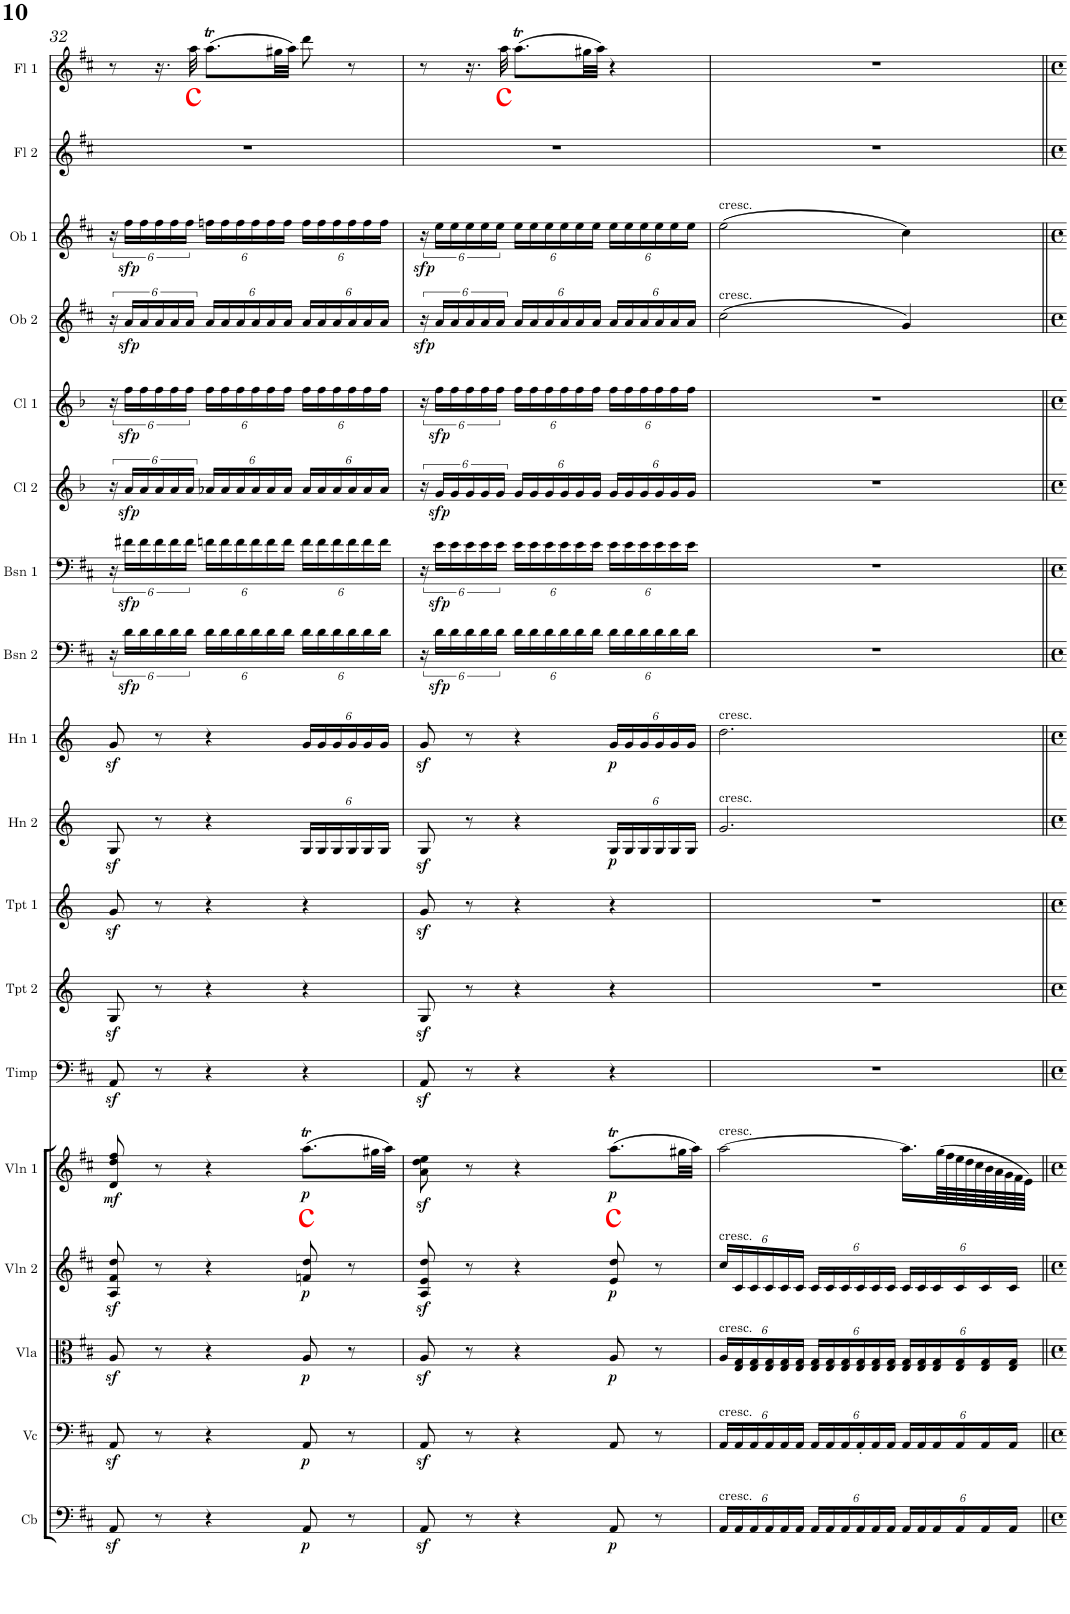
**kern	**dynam	**kern	**dynam	**kern	**dynam	**kern	**dynam	**kern	**text	**dynam	**kern	**kern	**kern	**kern	**dynam	**kern	**dynam	**kern	**dynam	**kern	**dynam	**kern	**dynam	**kern	**dynam	**kern	**dynam	**kern	**dynam	**kern	**kern	**text
*part18	*part18	*part17	*part17	*part16	*part16	*part15	*part15	*part14	*part14	*part14	*part13	*part12	*part11	*part10	*part10	*part9	*part9	*part8	*part8	*part7	*part7	*part6	*part6	*part5	*part5	*part4	*part4	*part3	*part3	*part2	*part1	*part1
*staff18	*staff18	*staff17	*staff17	*staff16	*staff16	*staff15	*staff15	*staff14	*staff14	*staff14	*staff13	*staff12	*staff11	*staff10	*staff10	*staff9	*staff9	*staff8	*staff8	*staff7	*staff7	*staff6	*staff6	*staff5	*staff5	*staff4	*staff4	*staff3	*staff3	*staff2	*staff1	*staff1
*I"Contrabass	*	*I"Violoncello	*	*I"Viola	*	*I"Violin 2	*	*I"Violin 1	*	*	*I"Timpani	*I"D Trumpet 2	*I"D Trumpet 1	*I"D Horn 2	*	*I"D Horn 1	*	*I"Bassoon 2	*	*I"Bassoon 1	*	*I"A Clarinet 2	*	*I"A Clarinet 1	*	*I"Oboe 2	*	*I"Oboe 1	*	*I"Flute 2	*I"Flute 1	*
*I'Cb	*	*I'Vc	*	*I'Vla	*	*I'Vln 2	*	*I'Vln 1	*	*	*I'Timp	*I'Tpt 2	*I'Tpt 1	*I'Hn 2	*	*I'Hn 1	*	*I'Bsn 2	*	*I'Bsn 1	*	*I'Cl 2	*	*I'Cl 1	*	*I'Ob 2	*	*I'Ob 1	*	*I'Fl 2	*I'Fl 1	*
!!LO:PB:g=z
*clefF4	*	*clefF4	*	*clefC3	*	*clefG2	*	*clefG2	*	*	*clefF4	*clefG2	*clefG2	*clefG2	*	*clefG2	*	*clefF4	*	*clefF4	*	*clefG2	*	*clefG2	*	*clefG2	*	*clefG2	*	*clefG2	*clefG2	*
*Trd7c12	*	*	*	*	*	*	*	*	*	*	*	*Trd-1c-2	*Trd-1c-2	*Trd6c10	*	*Trd6c10	*	*	*	*	*	*Trd2c3	*	*Trd2c3	*	*	*	*	*	*	*	*
*k[f#c#]	*	*k[f#c#]	*	*k[f#c#]	*	*k[f#c#]	*	*k[f#c#]	*	*	*k[f#c#]	*k[]	*k[]	*k[]	*	*k[]	*	*k[f#c#]	*	*k[f#c#]	*	*k[b-]	*	*k[b-]	*	*k[f#c#]	*	*k[f#c#]	*	*k[f#c#]	*k[f#c#]	*
*M3/4	*	*M3/4	*	*M3/4	*	*M3/4	*	*M3/4	*	*	*M3/4	*M3/4	*M3/4	*M3/4	*	*M3/4	*	*M3/4	*	*M3/4	*	*M3/4	*	*M3/4	*	*M3/4	*	*M3/4	*	*M3/4	*M3/4	*
=32	=32	=32	=32	=32	=32	=32	=32	=32	=32	=32	=32	=32	=32	=32	=32	=32	=32	=32	=32	=32	=32	=32	=32	=32	=32	=32	=32	=32	=32	=32	=32	=32
!	!	!	!	!	!	!	!	!	!	!LO:DY:b	!	!	!	!	!	!	!	!	!	!	!	!	!	!	!	!	!	!	!	!	!	!
8AAz</	.	8AAz</	.	8Az</	.	8A/z< 8f#/z< 8dd/z<	.	8d/ 8dd/ 8ff#/	.	mf	8AAz</	8Gz</	8gz</	8Gz</	.	8gz</	.	24r	.	24r	.	24r	.	24r	.	24r	.	24r	.	2.r	8r	.
!	!	!	!	!	!	!	!	!	!	!	!	!	!	!	!	!	!	!	!LO:DY:b	!	!LO:DY:b	!	!LO:DY:b	!	!LO:DY:b	!	!LO:DY:b	!	!LO:DY:b	!	!	!
.	.	.	.	.	.	.	.	.	.	.	.	.	.	.	.	.	.	24d\LL	sfp	24f#X\LL	sfp	24a/LL	sfp	24ff\LL	sfp	24a/LL	sfp	24ff#\LL	sfp	.	.	.
.	.	.	.	.	.	.	.	.	.	.	.	.	.	.	.	.	.	24d\	.	24f#\	.	24a/	.	24ff\	.	24a/	.	24ff#\	.	.	.	.
8r	.	8r	.	8r	.	8r	.	8r	.	.	8r	8r	8r	8r	.	8r	.	24d\	.	24f#\	.	24a/	.	24ff\	.	24a/	.	24ff#\	.	.	16.r	.
.	.	.	.	.	.	.	.	.	.	.	.	.	.	.	.	.	.	24d\	.	24f#\	.	24a/	.	24ff\	.	24a/	.	24ff#\	.	.	.	.
.	.	.	.	.	.	.	.	.	.	.	.	.	.	.	.	.	.	24d\JJ	.	24f#\JJ	.	24a/JJ	.	24ff\JJ	.	24a/JJ	.	24ff#\JJ	.	.	.	.
!	!	!	!	!	!	!	!	!	!	!	!	!	!	!	!	!	!	!	!	!	!	!	!	!	!	!	!	!	!	!	!	!LO:LY:b:color=#FF0000
.	.	.	.	.	.	.	.	.	.	.	.	.	.	.	.	.	.	.	.	.	.	.	.	.	.	.	.	.	.	.	32aa\	c
*	*	*	*	*	*	*	*	*	*	*	*	*	*	*	*	*	*	*Xbrackettup	*	*Xbrackettup	*	*Xbrackettup	*	*Xbrackettup	*	*Xbrackettup	*	*Xbrackettup	*	*	*	*
4r	.	4r	.	4r	.	4r	.	4r	.	.	4r	4r	4r	4r	.	4r	.	24d\LL	.	24fn\LL	.	24a-X/LL	.	24ff\LL	.	24a/LL	.	24ffn\LL	.	.	(8.aaT\L	.
.	.	.	.	.	.	.	.	.	.	.	.	.	.	.	.	.	.	24d\	.	24f\	.	24a-/	.	24ff\	.	24a/	.	24ff\	.	.	.	.
.	.	.	.	.	.	.	.	.	.	.	.	.	.	.	.	.	.	24d\	.	24f\	.	24a-/	.	24ff\	.	24a/	.	24ff\	.	.	.	.
.	.	.	.	.	.	.	.	.	.	.	.	.	.	.	.	.	.	24d\	.	24f\	.	24a-/	.	24ff\	.	24a/	.	24ff\	.	.	.	.
.	.	.	.	.	.	.	.	.	.	.	.	.	.	.	.	.	.	24d\	.	24f\	.	24a-/	.	24ff\	.	24a/	.	24ff\	.	.	.	.
.	.	.	.	.	.	.	.	.	.	.	.	.	.	.	.	.	.	.	.	.	.	.	.	.	.	.	.	.	.	.	32gg#X\LL	.
.	.	.	.	.	.	.	.	.	.	.	.	.	.	.	.	.	.	24d\JJ	.	24f\JJ	.	24a-/JJ	.	24ff\JJ	.	24a/JJ	.	24ff\JJ	.	.	.	.
.	.	.	.	.	.	.	.	.	.	.	.	.	.	.	.	.	.	.	.	.	.	.	.	.	.	.	.	.	.	.	32aa\JJJ)	.
!	!	!	!	!	!	!	!	!	!LO:LY:b:color=#FF0000	!	!	!	!	!	!	!	!	!	!	!	!	!	!	!	!	!	!	!	!	!	!	!
*	*	*	*	*	*	*	*	*	*	*	*	*	*	*Xbrackettup	*	*Xbrackettup	*	*	*	*	*	*	*	*	*	*	*	*	*	*	*	*
!	!LO:DY:b	!	!LO:DY:b	!	!LO:DY:b	!	!LO:DY:b	!	!	!LO:DY:b	!	!	!	!	!	!	!	!	!	!	!	!	!	!	!	!	!	!	!	!	!	!
8AA/	p	8AA/	p	8A/	p	8fn/ 8dd/	p	(8.aaT\L	c	p	4r	4r	4r	24G/LL	.	24g/LL	.	24d\LL	.	24f\LL	.	24a-/LL	.	24ff\LL	.	24a/LL	.	24ff\LL	.	.	8ddd\	.
.	.	.	.	.	.	.	.	.	.	.	.	.	.	24G/	.	24g/	.	24d\	.	24f\	.	24a-/	.	24ff\	.	24a/	.	24ff\	.	.	.	.
.	.	.	.	.	.	.	.	.	.	.	.	.	.	24G/	.	24g/	.	24d\	.	24f\	.	24a-/	.	24ff\	.	24a/	.	24ff\	.	.	.	.
8r	.	8r	.	8r	.	8r	.	.	.	.	.	.	.	24G/	.	24g/	.	24d\	.	24f\	.	24a-/	.	24ff\	.	24a/	.	24ff\	.	.	8r	.
.	.	.	.	.	.	.	.	.	.	.	.	.	.	24G/	.	24g/	.	24d\	.	24f\	.	24a-/	.	24ff\	.	24a/	.	24ff\	.	.	.	.
.	.	.	.	.	.	.	.	32gg#X\LL	.	.	.	.	.	.	.	.	.	.	.	.	.	.	.	.	.	.	.	.	.	.	.	.
.	.	.	.	.	.	.	.	.	.	.	.	.	.	24G/JJ	.	24g/JJ	.	24d\JJ	.	24f\JJ	.	24a-/JJ	.	24ff\JJ	.	24a/JJ	.	24ff\JJ	.	.	.	.
.	.	.	.	.	.	.	.	32aa\JJJ)	.	.	.	.	.	.	.	.	.	.	.	.	.	.	.	.	.	.	.	.	.	.	.	.
=33	=33	=33	=33	=33	=33	=33	=33	=33	=33	=33	=33	=33	=33	=33	=33	=33	=33	=33	=33	=33	=33	=33	=33	=33	=33	=33	=33	=33	=33	=33	=33	=33
*	*	*	*	*	*	*	*	*	*	*	*	*	*	*	*	*	*	*brackettup	*	*brackettup	*	*brackettup	*	*brackettup	*	*brackettup	*	*brackettup	*	*	*	*
!	!	!	!	!	!	!	!	!	!	!	!	!	!	!	!	!	!	!	!	!	!	!	!	!	!	!	!LO:DY:b	!	!LO:DY:b	!	!	!
8AAz</	.	8AAz</	.	8Az</	.	8A/z< 8e/z< 8dd/z<	.	8a\z< 8dd\z< 8ee\z<	.	.	8AAz</	8Gz</	8gz</	8Gz</	.	8gz</	.	24r	.	24r	.	24r	.	24r	.	24r	sfp	24r	sfp	2.r	8r	.
!	!	!	!	!	!	!	!	!	!	!	!	!	!	!	!	!	!	!	!LO:DY:b	!	!LO:DY:b	!	!LO:DY:b	!	!LO:DY:b	!	!	!	!	!	!	!
.	.	.	.	.	.	.	.	.	.	.	.	.	.	.	.	.	.	24d\LL	sfp	24e\LL	sfp	24g/LL	sfp	24ff\LL	sfp	24a/LL	.	24ee\LL	.	.	.	.
.	.	.	.	.	.	.	.	.	.	.	.	.	.	.	.	.	.	24d\	.	24e\	.	24g/	.	24ff\	.	24a/	.	24ee\	.	.	.	.
8r	.	8r	.	8r	.	8r	.	8r	.	.	8r	8r	8r	8r	.	8r	.	24d\	.	24e\	.	24g/	.	24ff\	.	24a/	.	24ee\	.	.	16.r	.
.	.	.	.	.	.	.	.	.	.	.	.	.	.	.	.	.	.	24d\	.	24e\	.	24g/	.	24ff\	.	24a/	.	24ee\	.	.	.	.
.	.	.	.	.	.	.	.	.	.	.	.	.	.	.	.	.	.	24d\JJ	.	24e\JJ	.	24g/JJ	.	24ff\JJ	.	24a/JJ	.	24ee\JJ	.	.	.	.
!	!	!	!	!	!	!	!	!	!	!	!	!	!	!	!	!	!	!	!	!	!	!	!	!	!	!	!	!	!	!	!	!LO:LY:b:color=#FF0000
.	.	.	.	.	.	.	.	.	.	.	.	.	.	.	.	.	.	.	.	.	.	.	.	.	.	.	.	.	.	.	32aa\	c
*	*	*	*	*	*	*	*	*	*	*	*	*	*	*	*	*	*	*Xbrackettup	*	*Xbrackettup	*	*Xbrackettup	*	*Xbrackettup	*	*Xbrackettup	*	*Xbrackettup	*	*	*	*
4r	.	4r	.	4r	.	4r	.	4r	.	.	4r	4r	4r	4r	.	4r	.	24d\LL	.	24e\LL	.	24g/LL	.	24ff\LL	.	24a/LL	.	24ee\LL	.	.	(8.aaT\L	.
.	.	.	.	.	.	.	.	.	.	.	.	.	.	.	.	.	.	24d\	.	24e\	.	24g/	.	24ff\	.	24a/	.	24ee\	.	.	.	.
.	.	.	.	.	.	.	.	.	.	.	.	.	.	.	.	.	.	24d\	.	24e\	.	24g/	.	24ff\	.	24a/	.	24ee\	.	.	.	.
.	.	.	.	.	.	.	.	.	.	.	.	.	.	.	.	.	.	24d\	.	24e\	.	24g/	.	24ff\	.	24a/	.	24ee\	.	.	.	.
.	.	.	.	.	.	.	.	.	.	.	.	.	.	.	.	.	.	24d\	.	24e\	.	24g/	.	24ff\	.	24a/	.	24ee\	.	.	.	.
.	.	.	.	.	.	.	.	.	.	.	.	.	.	.	.	.	.	.	.	.	.	.	.	.	.	.	.	.	.	.	32gg#X\LL	.
.	.	.	.	.	.	.	.	.	.	.	.	.	.	.	.	.	.	24d\JJ	.	24e\JJ	.	24g/JJ	.	24ff\JJ	.	24a/JJ	.	24ee\JJ	.	.	.	.
.	.	.	.	.	.	.	.	.	.	.	.	.	.	.	.	.	.	.	.	.	.	.	.	.	.	.	.	.	.	.	32aa\JJJ)	.
!	!LO:DY:b	!	!	!	!LO:DY:b	!	!LO:DY:b	!	!LO:LY:b:color=#FF0000	!LO:DY:b	!	!	!	!	!LO:DY:b	!	!LO:DY:b	!	!	!	!	!	!	!	!	!	!	!	!	!	!	!
8AA/	p	8AA/	.	8A/	p	8e/ 8dd/	p	(8.aaT\L	c	p	4r	4r	4r	24G/LL	p	24g/LL	p	24d\LL	.	24e\LL	.	24g/LL	.	24ff\LL	.	24a/LL	.	24ee\LL	.	.	4r	.
.	.	.	.	.	.	.	.	.	.	.	.	.	.	24G/	.	24g/	.	24d\	.	24e\	.	24g/	.	24ff\	.	24a/	.	24ee\	.	.	.	.
.	.	.	.	.	.	.	.	.	.	.	.	.	.	24G/	.	24g/	.	24d\	.	24e\	.	24g/	.	24ff\	.	24a/	.	24ee\	.	.	.	.
8r	.	8r	.	8r	.	8r	.	.	.	.	.	.	.	24G/	.	24g/	.	24d\	.	24e\	.	24g/	.	24ff\	.	24a/	.	24ee\	.	.	.	.
.	.	.	.	.	.	.	.	.	.	.	.	.	.	24G/	.	24g/	.	24d\	.	24e\	.	24g/	.	24ff\	.	24a/	.	24ee\	.	.	.	.
.	.	.	.	.	.	.	.	32gg#X\LL	.	.	.	.	.	.	.	.	.	.	.	.	.	.	.	.	.	.	.	.	.	.	.	.
.	.	.	.	.	.	.	.	.	.	.	.	.	.	24G/JJ	.	24g/JJ	.	24d\JJ	.	24e\JJ	.	24g/JJ	.	24ff\JJ	.	24a/JJ	.	24ee\JJ	.	.	.	.
.	.	.	.	.	.	.	.	32aa\JJJ)	.	.	.	.	.	.	.	.	.	.	.	.	.	.	.	.	.	.	.	.	.	.	.	.
=34	=34	=34	=34	=34	=34	=34	=34	=34	=34	=34	=34	=34	=34	=34	=34	=34	=34	=34	=34	=34	=34	=34	=34	=34	=34	=34	=34	=34	=34	=34	=34	=34
*Xbrackettup	*	*Xbrackettup	*	*Xbrackettup	*	*Xbrackettup	*	*	*	*	*	*	*	*	*	*	*	*	*	*	*	*	*	*	*	*	*	*	*	*	*	*
!	!	!	!	!	!	!	!	!	!	!	!	!	!	!	!	!	!	!	!	!	!	!	!	!	!	!	!	!LO:TX:a:t=cresc.	!	!	!	!
!	!	!	!	!	!	!	!	!	!	!	!	!	!	!	!	!	!	!	!	!	!	!	!	!	!	!LO:TX:a:t=cresc.	!	!	!	!	!	!
!	!	!	!	!	!	!	!	!	!	!	!	!	!	!	!	!LO:TX:a:t=cresc.	!	!	!	!	!	!	!	!	!	!	!	!	!	!	!	!
!	!	!	!	!	!	!	!	!	!	!	!	!	!	!LO:TX:a:t=cresc.	!	!	!	!	!	!	!	!	!	!	!	!	!	!	!	!	!	!
!	!	!	!	!	!	!	!	!LO:TX:a:t=cresc.	!	!	!	!	!	!	!	!	!	!	!	!	!	!	!	!	!	!	!	!	!	!	!	!
!	!	!	!	!	!	!LO:TX:a:t=cresc.	!	!	!	!	!	!	!	!	!	!	!	!	!	!	!	!	!	!	!	!	!	!	!	!	!	!
!	!	!	!	!LO:TX:a:t=cresc.	!	!	!	!	!	!	!	!	!	!	!	!	!	!	!	!	!	!	!	!	!	!	!	!	!	!	!	!
!	!	!LO:TX:a:t=cresc.	!	!	!	!	!	!	!	!	!	!	!	!	!	!	!	!	!	!	!	!	!	!	!	!	!	!	!	!	!	!
!LO:TX:a:t=cresc.	!	!	!	!	!	!	!	!	!	!	!	!	!	!	!	!	!	!	!	!	!	!	!	!	!	!	!	!	!	!	!	!
24AA/LL	.	24AA/LL	.	24A/LL	.	24cc#/LL	.	[2aa\	.	.	2.r	2.r	2.r	2.g/	.	2.dd\	.	2.r	.	2.r	.	2.r	.	2.r	.	(2cc#\	.	(2ee\	.	2.r	2.r	.
24AA/	.	24AA/	.	24E/ 24G/	.	24c#/	.	.	.	.	.	.	.	.	.	.	.	.	.	.	.	.	.	.	.	.	.	.	.	.	.	.
24AA/	.	24AA/	.	24E/ 24G/	.	24c#/	.	.	.	.	.	.	.	.	.	.	.	.	.	.	.	.	.	.	.	.	.	.	.	.	.	.
24AA/	.	24AA/	.	24E/ 24G/	.	24c#/	.	.	.	.	.	.	.	.	.	.	.	.	.	.	.	.	.	.	.	.	.	.	.	.	.	.
24AA/	.	24AA/	.	24E/ 24G/	.	24c#/	.	.	.	.	.	.	.	.	.	.	.	.	.	.	.	.	.	.	.	.	.	.	.	.	.	.
24AA/JJ	.	24AA/JJ	.	24E/ 24G/JJ	.	24c#/JJ	.	.	.	.	.	.	.	.	.	.	.	.	.	.	.	.	.	.	.	.	.	.	.	.	.	.
24AA/LL	.	24AA/LL	.	24E/ 24G/LL	.	24c#/LL	.	.	.	.	.	.	.	.	.	.	.	.	.	.	.	.	.	.	.	.	.	.	.	.	.	.
24AA/	.	24AA/	.	24E/ 24G/	.	24c#/	.	.	.	.	.	.	.	.	.	.	.	.	.	.	.	.	.	.	.	.	.	.	.	.	.	.
24AA/	.	24AA/	.	24E/ 24G/	.	24c#/	.	.	.	.	.	.	.	.	.	.	.	.	.	.	.	.	.	.	.	.	.	.	.	.	.	.
24AA/	.	24AA'/	.	24E/ 24G/	.	24c#/	.	.	.	.	.	.	.	.	.	.	.	.	.	.	.	.	.	.	.	.	.	.	.	.	.	.
24AA/	.	24AA/	.	24E/ 24G/	.	24c#/	.	.	.	.	.	.	.	.	.	.	.	.	.	.	.	.	.	.	.	.	.	.	.	.	.	.
24AA/JJ	.	24AA/JJ	.	24E/ 24G/JJ	.	24c#/JJ	.	.	.	.	.	.	.	.	.	.	.	.	.	.	.	.	.	.	.	.	.	.	.	.	.	.
24AA/LL	.	24AA/LL	.	24E/ 24G/LL	.	24c#/LL	.	16.aa\LL]	.	.	.	.	.	.	.	.	.	.	.	.	.	.	.	.	.	4g/)	.	4cc#\)	.	.	.	.
24AA/	.	24AA/	.	24E/ 24G/	.	24c#/	.	.	.	.	.	.	.	.	.	.	.	.	.	.	.	.	.	.	.	.	.	.	.	.	.	.
24AA/	.	24AA/	.	24E/ 24G/	.	24c#/	.	.	.	.	.	.	.	.	.	.	.	.	.	.	.	.	.	.	.	.	.	.	.	.	.	.
.	.	.	.	.	.	.	.	(64gg\LL	.	.	.	.	.	.	.	.	.	.	.	.	.	.	.	.	.	.	.	.	.	.	.	.
.	.	.	.	.	.	.	.	64ff#\	.	.	.	.	.	.	.	.	.	.	.	.	.	.	.	.	.	.	.	.	.	.	.	.
24AA/	.	24AA/	.	24E/ 24G/	.	24c#/	.	64ee\	.	.	.	.	.	.	.	.	.	.	.	.	.	.	.	.	.	.	.	.	.	.	.	.
.	.	.	.	.	.	.	.	64dd\	.	.	.	.	.	.	.	.	.	.	.	.	.	.	.	.	.	.	.	.	.	.	.	.
.	.	.	.	.	.	.	.	64cc#\	.	.	.	.	.	.	.	.	.	.	.	.	.	.	.	.	.	.	.	.	.	.	.	.
24AA/	.	24AA/	.	24E/ 24G/	.	24c#/	.	.	.	.	.	.	.	.	.	.	.	.	.	.	.	.	.	.	.	.	.	.	.	.	.	.
.	.	.	.	.	.	.	.	64b\	.	.	.	.	.	.	.	.	.	.	.	.	.	.	.	.	.	.	.	.	.	.	.	.
.	.	.	.	.	.	.	.	64a\	.	.	.	.	.	.	.	.	.	.	.	.	.	.	.	.	.	.	.	.	.	.	.	.
.	.	.	.	.	.	.	.	64g\	.	.	.	.	.	.	.	.	.	.	.	.	.	.	.	.	.	.	.	.	.	.	.	.
24AA/JJ	.	24AA/JJ	.	24E/ 24G/JJ	.	24c#/JJ	.	.	.	.	.	.	.	.	.	.	.	.	.	.	.	.	.	.	.	.	.	.	.	.	.	.
.	.	.	.	.	.	.	.	64f#\	.	.	.	.	.	.	.	.	.	.	.	.	.	.	.	.	.	.	.	.	.	.	.	.
.	.	.	.	.	.	.	.	64e\JJJJ)	.	.	.	.	.	.	.	.	.	.	.	.	.	.	.	.	.	.	.	.	.	.	.	.
=||	=||	=||	=||	=||	=||	=||	=||	=||	=||	=||	=||	=||	=||	=||	=||	=||	=||	=||	=||	=||	=||	=||	=||	=||	=||	=||	=||	=||	=||	=||	=||	=||
*-	*-	*-	*-	*-	*-	*-	*-	*-	*-	*-	*-	*-	*-	*-	*-	*-	*-	*-	*-	*-	*-	*-	*-	*-	*-	*-	*-	*-	*-	*-	*-	*-
